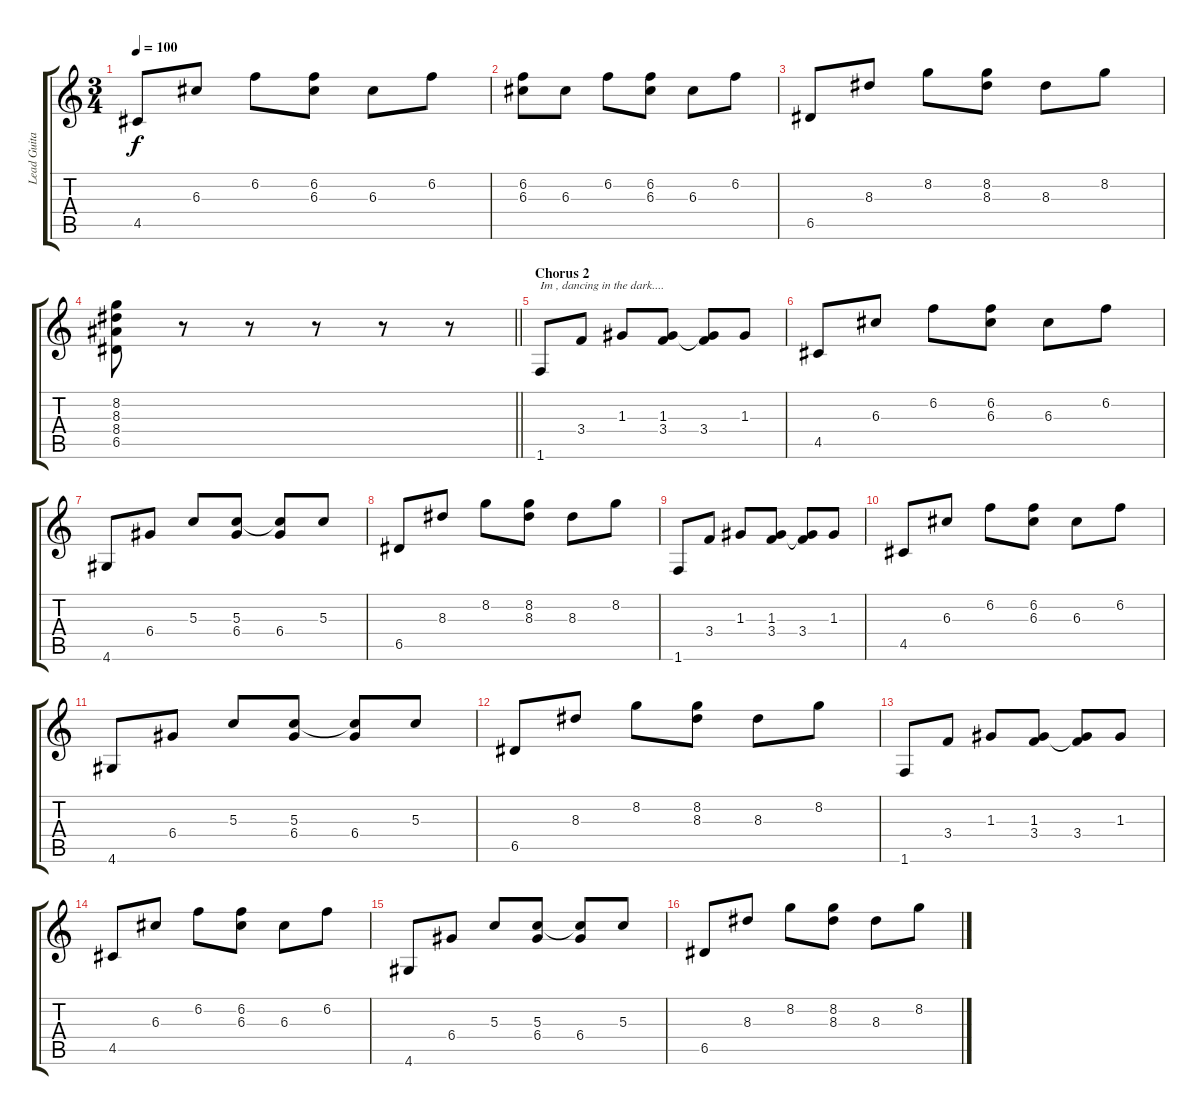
\track ("Lead Guitar" "Lead Guita") {instrument acousticguitarsteel}
\staff {score tabs}
\tuning (E4 B3 G3 D3 A2 E2) {hide}
\ts (3 4)
\tempo 100
\clef g2
\ks c
4.5.8{dy f} 6.3.8 6.2.8 (6.2 6.3).8 6.3.8 6.2.8 |
(6.2 6.3).8 6.3.8 6.2.8 (6.2 6.3).8 6.3.8 6.2.8 |
6.5.8 8.3.8 8.2.8 (8.2 8.3).8 8.3.8 8.2.8 |
\barLineRight lightlight
(8.2 8.3 8.4 6.5).8 r.8 r.8 r.8 r.8 r.8 |
\section ("" "Chorus 2")
1.6.8{txt "Im , dancing in the dark...."} 3.4.8 1.3.8 (1.3 3.4).8 (1.3{t} 3.4).8 1.3.8 |
4.5.8 6.3.8 6.2.8 (6.2 6.3).8 6.3.8 6.2.8 |
4.6.8 6.4.8 5.3.8 (5.3 6.4).8 (5.3{t} 6.4).8 5.3.8 |
6.5.8 8.3.8 8.2.8 (8.2 8.3).8 8.3.8 8.2.8 |
1.6.8 3.4.8 1.3.8 (1.3 3.4).8 (1.3{t} 3.4).8 1.3.8 |
4.5.8 6.3.8 6.2.8 (6.2 6.3).8 6.3.8 6.2.8 |
4.6.8 6.4.8 5.3.8 (5.3 6.4).8 (5.3{t} 6.4).8 5.3.8 |
6.5.8 8.3.8 8.2.8 (8.2 8.3).8 8.3.8 8.2.8 |
1.6.8 3.4.8 1.3.8 (1.3 3.4).8 (1.3{t} 3.4).8 1.3.8 |
4.5.8 6.3.8 6.2.8 (6.2 6.3).8 6.3.8 6.2.8 |
4.6.8 6.4.8 5.3.8 (5.3 6.4).8 (5.3{t} 6.4).8 5.3.8 |
6.5.8 8.3.8 8.2.8 (8.2 8.3).8 8.3.8 8.2.8
